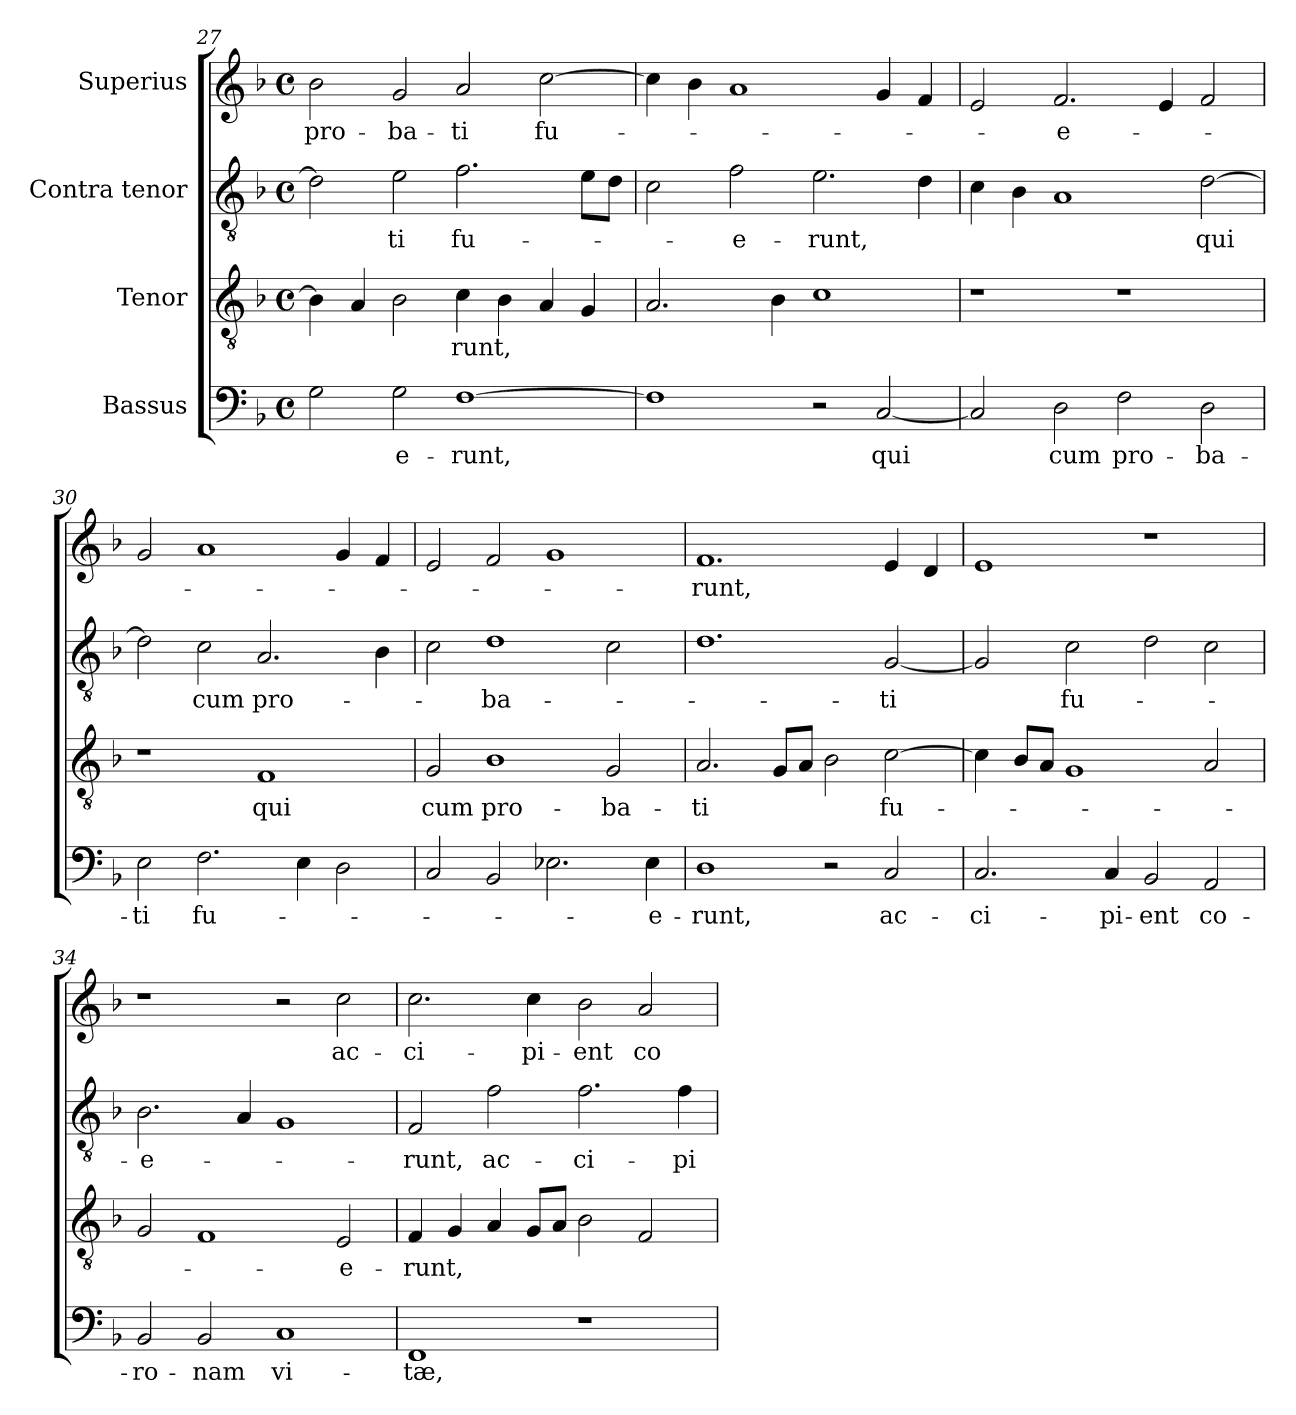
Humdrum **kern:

**kern	**text	**kern	**text	**kern	**text	**kern	**text
*part4	*part4	*part3	*part3	*part2	*part2	*part1	*part1
*staff4	*staff4	*staff3	*staff3	*staff2	*staff2	*staff1	*staff1
*I"Bassus	*	*I"Tenor	*	*I"Contra tenor	*	*I"Superius	*
*clefF4	*	*clefGv2	*	*clefGv2	*	*clefG2	*
*k[b-]	*	*k[b-]	*	*k[b-]	*	*k[b-]	*
*F:	*	*F:	*	*F:	*	*F:	*
*M4/4	*	*M4/4	*	*M4/4	*	*M4/4	*
*met(c)	*	*met(c)	*	*met(c)	*	*met(c)	*
=27	=27	=27	=27	=27	=27	=27	=27
!	!	!	!	!	!	!	!LO:LY:b
2G\	.	4B-\]	.	2d\]	.	2b-\	pro-
.	.	4A/	.	.	.	.	.
!	!LO:LY:b	!	!	!	!LO:LY:b	!	!LO:LY:b
2G\	-e-	2B-\	.	2e\	-ti	2g/	-ba-
!	!LO:LY:b	!	!LO:LY:b	!	!LO:LY:b	!	!LO:LY:b
[1F	-runt,	4c\	-runt,	2.f\	fu-	2a/	-ti
.	.	4B-\	.	.	.	.	.
!	!	!	!	!	!	!	!LO:LY:b
.	.	4A/	.	.	.	[2cc\	fu-
.	.	4G/	.	8e\L	.	.	.
.	.	.	.	8d\J	.	.	.
!!LO:LB:g=z
=28	=28	=28	=28	=28	=28	=28	=28
1F]	.	2.A/	.	2c\	.	4cc\]	.
.	.	.	.	.	.	4b-\	.
!	!	!	!	!	!LO:LY:b	!	!
.	.	.	.	2f\	-e-	1a	.
.	.	4B-\	.	.	.	.	.
!	!	!	!	!	!LO:LY:b	!	!
2r	.	1c	.	2.e\	-runt,	.	.
!	!LO:LY:b	!	!	!	!	!	!
[2C/	qui	.	.	.	.	4g/	.
.	.	.	.	4d\	.	4f/	.
=29	=29	=29	=29	=29	=29	=29	=29
2C/]	.	1r	.	4c\	.	2e/	.
.	.	.	.	4B-\	.	.	.
!	!LO:LY:b	!	!	!	!	!	!LO:LY:b
2D\	cum	.	.	1A	.	2.f/	-e-
!	!LO:LY:b	!	!	!	!	!	!
2F\	pro-	1r	.	.	.	.	.
.	.	.	.	.	.	4e/	.
!	!LO:LY:b	!	!	!	!LO:LY:b	!	!
2D\	-ba-	.	.	[2d\	qui	2f/	.
=30	=30	=30	=30	=30	=30	=30	=30
!	!LO:LY:b	!	!	!	!	!	!
2E\	-ti	1r	.	2d\]	.	2g/	.
!	!LO:LY:b	!	!	!	!LO:LY:b	!	!
2.F\	fu-	.	.	2c\	cum	1a	.
!	!	!	!LO:LY:b	!	!LO:LY:b	!	!
.	.	1F	qui	2.A/	pro-	.	.
4E\	.	.	.	.	.	.	.
2D\	.	.	.	.	.	4g/	.
.	.	.	.	4B-\	.	4f/	.
=31	=31	=31	=31	=31	=31	=31	=31
!	!	!	!LO:LY:b	!	!	!	!
2C/	.	2G/	cum	2c\	.	2e/	.
!	!	!	!LO:LY:b	!	!LO:LY:b	!	!
2BB-/	.	1B-	pro-	1d	-ba-	2f/	.
2.E-X\	.	.	.	.	.	1g	.
!	!	!	!LO:LY:b	!	!	!	!
.	.	2G/	-ba-	2c\	.	.	.
!	!LO:LY:b	!	!	!	!	!	!
4E-\	-e-	.	.	.	.	.	.
=32	=32	=32	=32	=32	=32	=32	=32
!	!LO:LY:b	!	!LO:LY:b	!	!	!	!LO:LY:b
1D	-runt,	2.A/	-ti	1.d	.	1.f	-runt,
.	.	8G/L	.	.	.	.	.
.	.	8A/J	.	.	.	.	.
2r	.	2B-\	.	.	.	.	.
!	!LO:LY:b	!	!LO:LY:b	!	!LO:LY:b	!	!
2C/	ac-	[2c\	fu-	[2G/	-ti	4e/	.
.	.	.	.	.	.	4d/	.
!!LO:LB:g=z
=33	=33	=33	=33	=33	=33	=33	=33
!	!LO:LY:b	!	!	!	!	!	!
2.C/	-ci-	4c\]	.	2G/]	.	1e	.
.	.	8B-/L	.	.	.	.	.
.	.	8A/J	.	.	.	.	.
!	!	!	!	!	!LO:LY:b	!	!
.	.	1G	.	2c\	fu-	.	.
!	!LO:LY:b	!	!	!	!	!	!
4C/	-pi-	.	.	.	.	.	.
!	!LO:LY:b	!	!	!	!	!	!
2BB-/	-ent	.	.	2d\	.	1r	.
!	!LO:LY:b	!	!	!	!	!	!
2AA/	co-	2A/	.	2c\	.	.	.
=34	=34	=34	=34	=34	=34	=34	=34
!	!LO:LY:b	!	!	!	!LO:LY:b	!	!
2BB-/	-ro-	2G/	.	2.B-\	-e-	1r	.
!	!LO:LY:b	!	!	!	!	!	!
2BB-/	-nam	1F	.	.	.	.	.
.	.	.	.	4A/	.	.	.
!	!LO:LY:b	!	!	!	!	!	!
1C	vi-	.	.	1G	.	2r	.
!	!	!	!LO:LY:b	!	!	!	!LO:LY:b
.	.	2E/	-e-	.	.	2cc\	ac-
=35	=35	=35	=35	=35	=35	=35	=35
!	!LO:LY:b	!	!LO:LY:b	!	!LO:LY:b	!	!LO:LY:b
1FF	-tæ,	4F/	-runt,	2F/	-runt,	2.cc\	-ci-
.	.	4G/	.	.	.	.	.
!	!	!	!	!	!LO:LY:b	!	!
.	.	4A/	.	2f\	ac-	.	.
!	!	!	!	!	!	!	!LO:LY:b
.	.	8G/L	.	.	.	4cc\	-pi-
.	.	8A/J	.	.	.	.	.
!	!	!	!	!	!LO:LY:b	!	!LO:LY:b
1r	.	2B-\	.	2.f\	-ci-	2b-\	-ent
!	!	!	!	!	!	!	!LO:LY:b
.	.	2F/	.	.	.	2a/	co-
!	!	!	!	!	!LO:LY:b	!	!
.	.	.	.	4f\	-pi-	.	.
=	=	=	=	=	=	=	=
*-	*-	*-	*-	*-	*-	*-	*-
